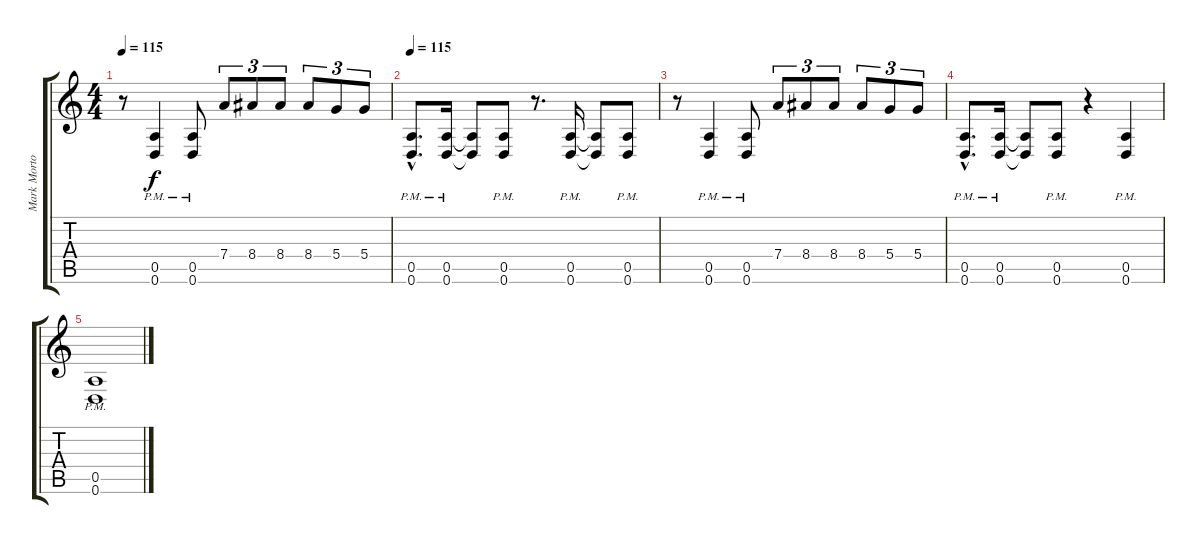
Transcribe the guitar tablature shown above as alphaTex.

\track ("Mark Morton" "Mark Morto") {instrument distortionguitar}
\staff {score tabs}
\tuning (E4 B3 G3 D3 A2 D2) {hide}
\ts (4 4)
\tempo 115
\clef g2
\ks c
r.8{dy f} (0.5{pm} 0.6{pm}).4 (0.5{pm} 0.6{pm}).8 7.4.8{tu (3 2)} 8.4.8{tu (3 2)} 8.4.8{tu (3 2)} 8.4.8{tu (3 2)} 5.4.8{tu (3 2)} 5.4.8{tu (3 2)} |
\tempo 115
(0.5{hac pm} 0.6{hac pm}).8{d} (0.5{pm} 0.6{pm}).16 (0.5{t} 0.6{t}).8 (0.5{pm} 0.6{pm}).8 r.8{d} (0.5{pm} 0.6{pm}).16 (0.5{t} 0.6{t}).8 (0.5{pm} 0.6{pm}).8 |
r.8 (0.5{pm} 0.6{pm}).4 (0.5{pm} 0.6{pm}).8 7.4.8{tu (3 2)} 8.4.8{tu (3 2)} 8.4.8{tu (3 2)} 8.4.8{tu (3 2)} 5.4.8{tu (3 2)} 5.4.8{tu (3 2)} |
(0.5{hac pm} 0.6{hac pm}).8{d} (0.5{pm} 0.6{pm}).16 (0.5{t} 0.6{t}).8 (0.5{pm} 0.6{pm}).8 r.4 (0.5{pm} 0.6{pm}).4 |
(0.5{pm} 0.6{pm}).1
